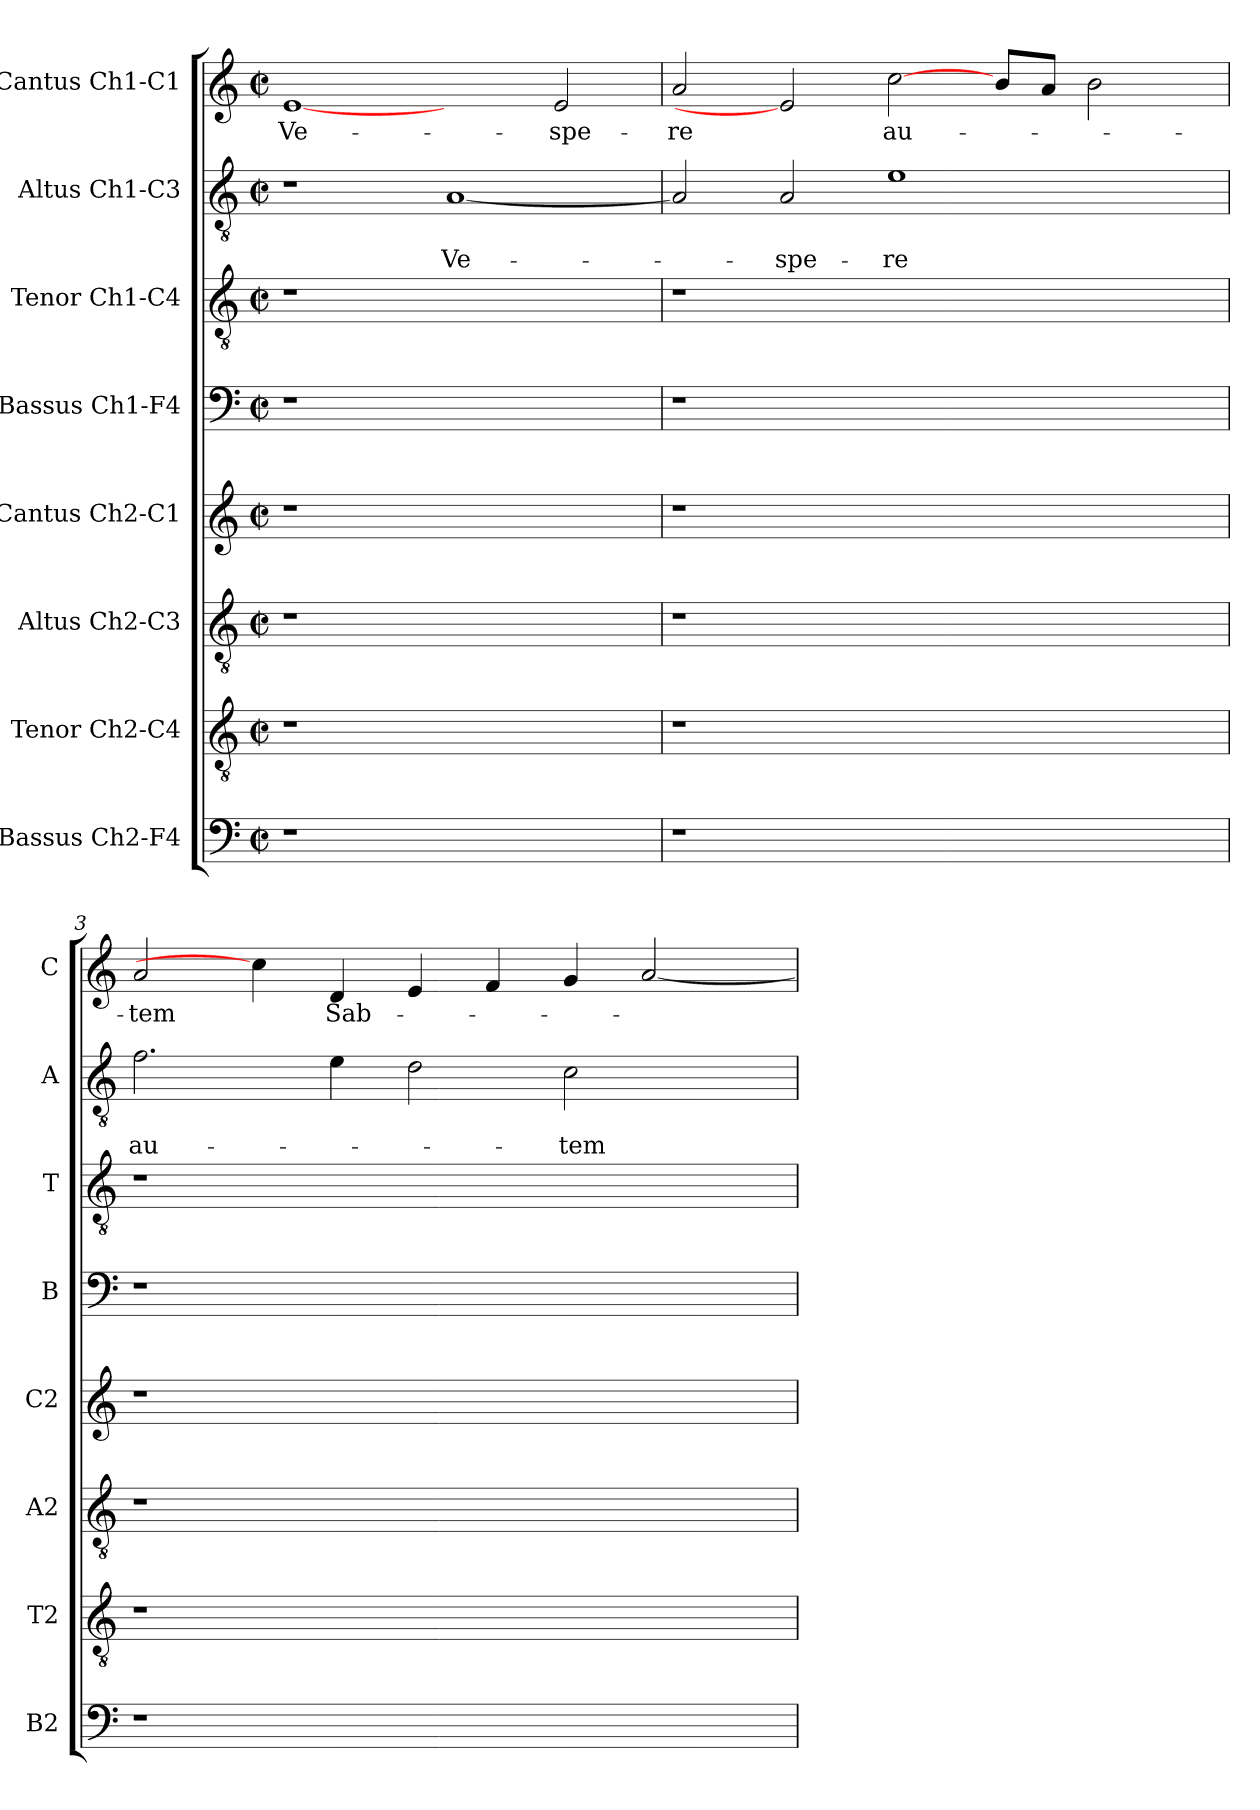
**kern	**kern	**kern	**kern	**kern	**kern	**kern	**text	**text	**kern	**text
*part8	*part7	*part6	*part5	*part4	*part3	*part2	*part2	*part2	*part1	*part1
*staff8	*staff7	*staff6	*staff5	*staff4	*staff3	*staff2	*staff2	*staff2	*staff1	*staff1
*I"Bassus Ch2-F4	*I"Tenor Ch2-C4	*I"Altus Ch2-C3	*I"Cantus Ch2-C1	*I"Bassus Ch1-F4	*I"Tenor Ch1-C4	*I"Altus Ch1-C3	*	*	*I"Cantus Ch1-C1	*
*I'B2	*I'T2	*I'A2	*I'C2	*I'B	*I'T	*I'A	*	*	*I'C	*
*clefF4	*clefGv2	*clefGv2	*clefG2	*clefF4	*clefGv2	*clefGv2	*	*	*clefG2	*
*k[]	*k[]	*k[]	*k[]	*k[]	*k[]	*k[]	*	*	*k[]	*
*C:	*C:	*C:	*C:	*C:	*C:	*C:	*	*	*C:	*
*M2/2	*M2/2	*M2/2	*M2/2	*M2/2	*M2/2	*M2/2	*	*	*M2/2	*
*met(c|)	*met(c|)	*met(c|)	*met(c|)	*met(c|)	*met(c|)	*met(c|)	*	*	*met(c|)	*
=1	=1	=1	=1	=1	=1	=1	=1	=1	=1	=1
!	!	!	!	!	!	!	!	!	!	!LO:LY:b
1r	1r	1r	1r	1r	1r	1r	.	.	[1e	Ve-
!	!	!	!	!	!	!	!	!LO:LY:b	!	!
1ryy	1ryy	1ryy	1ryy	1ryy	1ryy	[1A	.	Ve-	2ryy	.
!	!	!	!	!	!	!	!	!	!	!LO:LY:b
.	.	.	.	.	.	.	.	.	2e/	-spe-
=2	=2	=2	=2	=2	=2	=2	=2	=2	=2	=2
!	!	!	!	!	!	!	!	!	!	!LO:LY:b
1r	1r	1r	1r	1r	1r	2A/]	.	.	2a/	-re
!	!	!	!	!	!	!	!	!LO:LY:b	!	!
.	.	.	.	.	.	2A/	.	-spe-	2e]	.
!	!	!	!	!	!	!	!	!LO:LY:b	!	!LO:LY:b
1ryy	1ryy	1ryy	1ryy	1ryy	1ryy	1e	.	-re	[2cc\	au-
.	.	.	.	.	.	.	.	.	8b/L	.
.	.	.	.	.	.	.	.	.	8a/J	.
.	.	.	.	.	.	.	.	.	2b\	.
4ryy	4ryy	4ryy	4ryy	4ryy	4ryy	4ryy	.	.	.	.
=3	=3	=3	=3	=3	=3	=3	=3	=3	=3	=3
!	!	!	!	!	!	!	!	!LO:LY:b	!	!LO:LY:b
1r	1r	1r	1r	1r	1r	2.f\	.	au-	2a/	-tem
.	.	.	.	.	.	.	.	.	4cc\]	.
!	!	!	!	!	!	!	!	!	!	!LO:LY:b
.	.	.	.	.	.	4e\	.	.	4d/	Sab-
1ryy	1ryy	1ryy	1ryy	1ryy	1ryy	2d\	.	.	4e/	.
.	.	.	.	.	.	.	.	.	4f/	.
!	!	!	!	!	!	!	!	!LO:LY:b	!	!
.	.	.	.	.	.	2c\	.	-tem	4g/	.
.	.	.	.	.	.	.	.	.	[2a/	.
4ryy	4ryy	4ryy	4ryy	4ryy	4ryy	4ryy	.	.	.	.
=	=	=	=	=	=	=	=	=	=	=
*-	*-	*-	*-	*-	*-	*-	*-	*-	*-	*-
